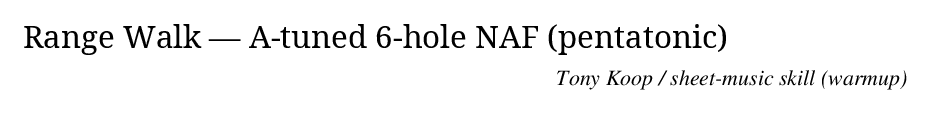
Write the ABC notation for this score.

X:1
T:Range Walk — A-tuned 6-hole NAF (pentatonic)
C:Tony Koop / sheet-music skill (warmup)
M:4/4
L:1/4
Q:1/4=72
K:Am
A2 c2 | d2 e2 | g2 a2 | c'2 d'2 |
d'2 c'2 | a2 g2 | e2 d2 | c2 A2 |]
